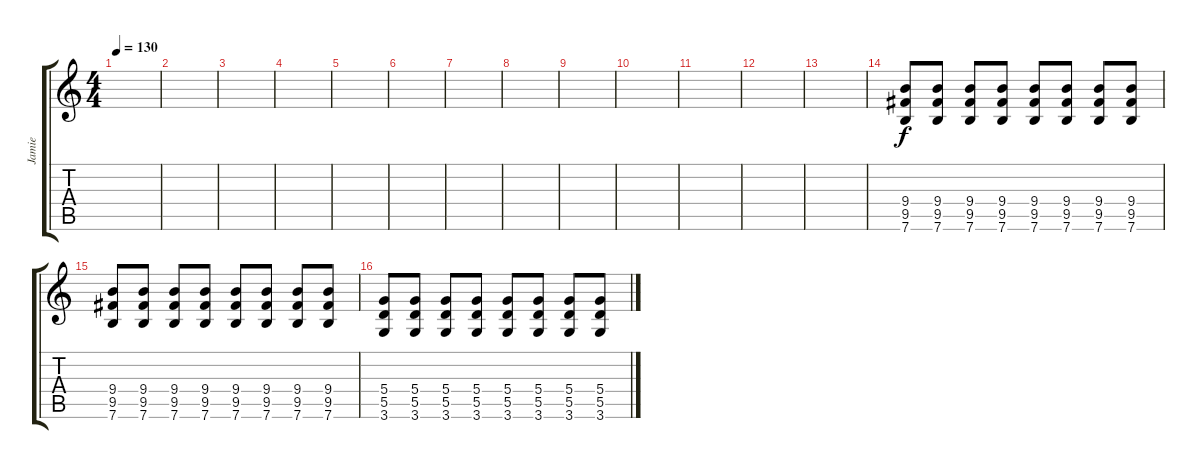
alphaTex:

\track ("Jamie" "Jamie") {instrument overdrivenguitar}
\staff {score tabs}
\tuning (E4 B3 G3 D3 A2 E2) {hide}
\ts (4 4)
\tempo 130
\clef g2
\ks c
|
|
|
|
|
|
|
|
|
|
|
|
|
(9.4 9.5 7.6).8{instrument distortionguitar} (9.4 9.5 7.6).8 (9.4 9.5 7.6).8 (9.4 9.5 7.6).8 (9.4 9.5 7.6).8 (9.4 9.5 7.6).8 (9.4 9.5 7.6).8 (9.4 9.5 7.6).8 |
(9.4 9.5 7.6).8 (9.4 9.5 7.6).8 (9.4 9.5 7.6).8 (9.4 9.5 7.6).8 (9.4 9.5 7.6).8 (9.4 9.5 7.6).8 (9.4 9.5 7.6).8 (9.4 9.5 7.6).8 |
(5.4 5.5 3.6).8 (5.4 5.5 3.6).8 (5.4 5.5 3.6).8 (5.4 5.5 3.6).8 (5.4 5.5 3.6).8 (5.4 5.5 3.6).8 (5.4 5.5 3.6).8 (5.4 5.5 3.6).8
